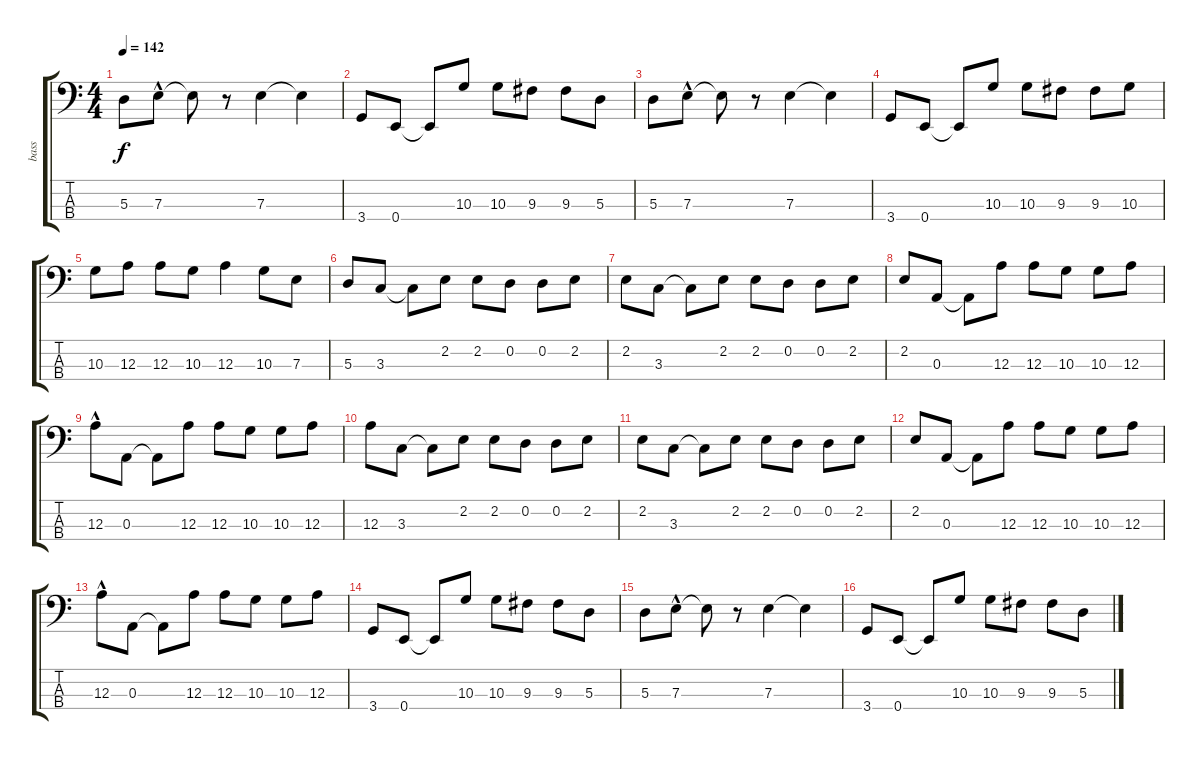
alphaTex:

\track ("bass" "bass") {instrument electricbassfinger}
\staff {score tabs}
\tuning (G2 D2 A1 E1) {hide}
\ts (4 4)
\tempo 142
\clef f4
\ks c
5.3.8{dy f} 7.3{hac}.8 7.3{t}.8 r.8 7.3.4 7.3{t}.4 |
3.4.8 0.4.8 0.4{t}.8 10.3.8 10.3.8 9.3.8 9.3.8 5.3.8 |
5.3.8 7.3{hac}.8 7.3{t}.8 r.8 7.3.4 7.3{t}.4 |
3.4.8 0.4.8 0.4{t}.8 10.3.8 10.3.8 9.3.8 9.3.8 10.3.8 |
10.3.8 12.3.8 12.3.8 10.3.8 12.3.4 10.3.8 7.3.8 |
5.3.8 3.3.8 3.3{t}.8 2.2.8 2.2.8 0.2.8 0.2.8 2.2.8 |
2.2.8 3.3.8 3.3{t}.8 2.2.8 2.2.8 0.2.8 0.2.8 2.2.8 |
2.2.8 0.3.8 0.3{t}.8 12.3.8 12.3.8 10.3.8 10.3.8 12.3.8 |
12.3{hac}.8 0.3.8 0.3{t}.8 12.3.8 12.3.8 10.3.8 10.3.8 12.3.8 |
12.3.8 3.3.8 3.3{t}.8 2.2.8 2.2.8 0.2.8 0.2.8 2.2.8 |
2.2.8 3.3.8 3.3{t}.8 2.2.8 2.2.8 0.2.8 0.2.8 2.2.8 |
2.2.8 0.3.8 0.3{t}.8 12.3.8 12.3.8 10.3.8 10.3.8 12.3.8 |
12.3{hac}.8 0.3.8 0.3{t}.8 12.3.8 12.3.8 10.3.8 10.3.8 12.3.8 |
3.4.8 0.4.8 0.4{t}.8 10.3.8 10.3.8 9.3.8 9.3.8 5.3.8 |
5.3.8 7.3{hac}.8 7.3{t}.8 r.8 7.3.4 7.3{t}.4 |
3.4.8 0.4.8 0.4{t}.8 10.3.8 10.3.8 9.3.8 9.3.8 5.3.8
